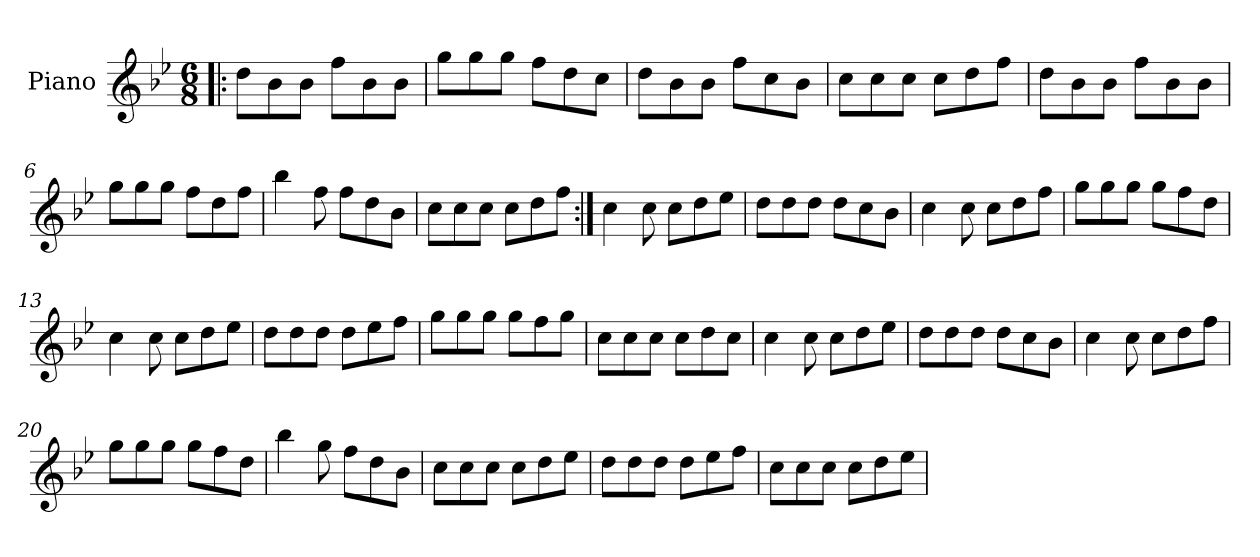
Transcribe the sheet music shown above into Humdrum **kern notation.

**kern
*part1
*staff1
*I"Piano
*I'Pno
*clefG2
*k[b-e-]
*g:
*M6/8
=1!|:
8dd\L
8b-\
8b-\J
8ff\L
8b-\
8b-\J
=2
8gg\L
8gg\
8gg\J
8ff\L
8dd\
8cc\J
=3
8dd\L
8b-\
8b-\J
8ff\L
8cc\
8b-\J
=4
8cc\L
8cc\
8cc\J
8cc\L
8dd\
8ff\J
=5
8dd\L
8b-\
8b-\J
8ff\L
8b-\
8b-\J
!!LO:LB:g=z
=6
8gg\L
8gg\
8gg\J
8ff\L
8dd\
8ff\J
=7
4bb-\
8ff\
8ff\L
8dd\
8b-\J
=8
8cc\L
8cc\
8cc\J
8cc\L
8dd\
8ff\J
=9:|!
4cc\
8cc\
8cc\L
8dd\
8ee-\J
=10
8dd\L
8dd\
8dd\J
8dd\L
8cc\
8b-\J
=11
4cc\
8cc\
8cc\L
8dd\
8ff\J
!!LO:LB:g=z
=12
8gg\L
8gg\
8gg\J
8gg\L
8ff\
8dd\J
=13
4cc\
8cc\
8cc\L
8dd\
8ee-\J
=14
8dd\L
8dd\
8dd\J
8dd\L
8ee-\
8ff\J
=15
8gg\L
8gg\
8gg\J
8gg\L
8ff\
8gg\J
=16
8cc\L
8cc\
8cc\J
8cc\L
8dd\
8cc\J
=17
4cc\
8cc\
8cc\L
8dd\
8ee-\J
!!LO:LB:g=z
=18
8dd\L
8dd\
8dd\J
8dd\L
8cc\
8b-\J
=19
4cc\
8cc\
8cc\L
8dd\
8ff\J
=20
8gg\L
8gg\
8gg\J
8gg\L
8ff\
8dd\J
=21
4bb-\
8gg\
8ff\L
8dd\
8b-\J
=22
8cc\L
8cc\
8cc\J
8cc\L
8dd\
8ee-\J
=23
8dd\L
8dd\
8dd\J
8dd\L
8ee-\
8ff\J
!!LO:LB:g=z
=24
8cc\L
8cc\
8cc\J
8cc\L
8dd\
8ee-\J
=
*-
